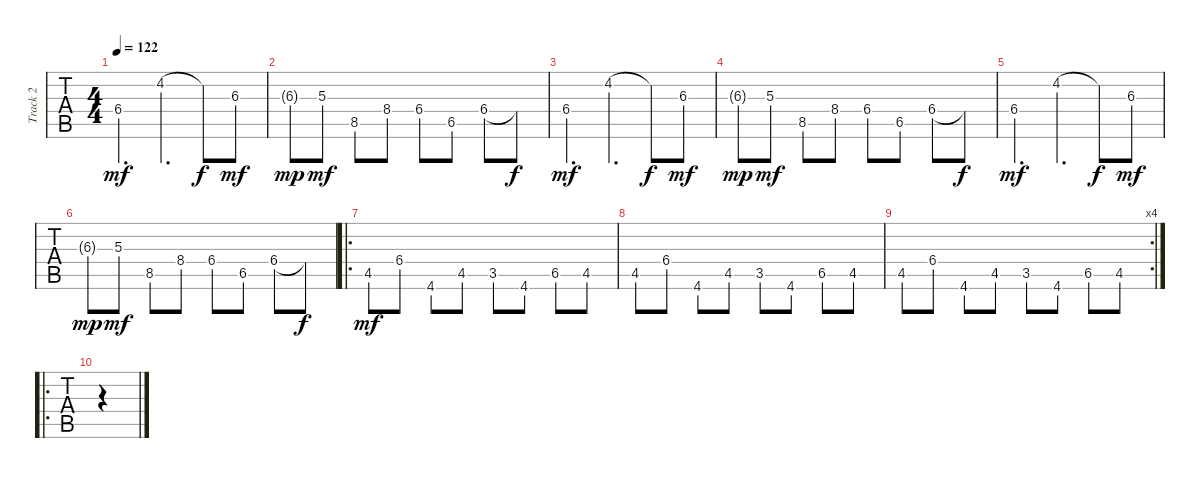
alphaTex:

\track ("Track 2" "Track 2") {instrument acousticguitarsteel}
\staff {tabs}
\tuning (E4 B3 G3 D3 A2 E2) {hide}
\ts (4 4)
\tempo 122
\clef g2
\ks c
6.4.4{d dy mf} 4.2.4{d} 4.2{t}.8{dy f} 6.3.8{dy mf} |
6.3{g}.8{dy mp} 5.3.8{dy mf} 8.5.8 8.4.8 6.4.8 6.5.8 6.4.8 6.4{t}.8{dy f} |
6.4.4{d dy mf} 4.2.4{d} 4.2{t}.8{dy f} 6.3.8{dy mf} |
6.3{g}.8{dy mp} 5.3.8{dy mf} 8.5.8 8.4.8 6.4.8 6.5.8 6.4.8 6.4{t}.8{dy f} |
6.4.4{d dy mf} 4.2.4{d} 4.2{t}.8{dy f} 6.3.8{dy mf} |
6.3{g}.8{dy mp} 5.3.8{dy mf} 8.5.8 8.4.8 6.4.8 6.5.8 6.4.8 6.4{t}.8{dy f} |
\ro
4.5.8{dy mf} 6.4.8 4.6.8 4.5.8 3.5.8 4.6.8 6.5.8 4.5.8 |
4.5.8 6.4.8 4.6.8 4.5.8 3.5.8 4.6.8 6.5.8 4.5.8 |
\rc 4
4.5.8 6.4.8 4.6.8 4.5.8 3.5.8 4.6.8 6.5.8 4.5.8 |
\ro
